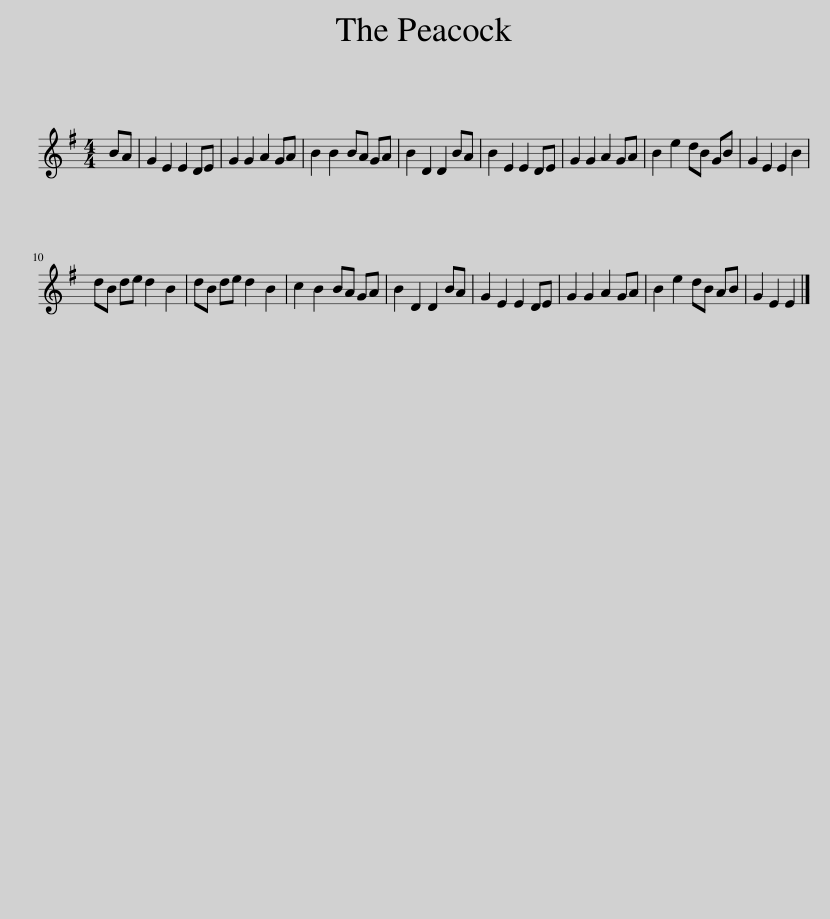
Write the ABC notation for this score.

X:1
L:1/8
M:4/4
I:linebreak $
K:Emin
V:1 treble
V:1
 BA | G2 E2 E2 DE | G2 G2 A2 GA | B2 B2 BA GA | B2 D2 D2 BA | %5
 B2 E2 E2 DE | G2 G2 A2 GA | B2 e2 dB GB | G2 E2 E2 B2 |$ dB de d2 B2 | %10
 dB de d2 B2 | c2 B2 BA GA | B2 D2 D2 BA | G2 E2 E2 DE | G2 G2 A2 GA | %15
 B2 e2 dB AB | G2 E2 E2 |] %17
